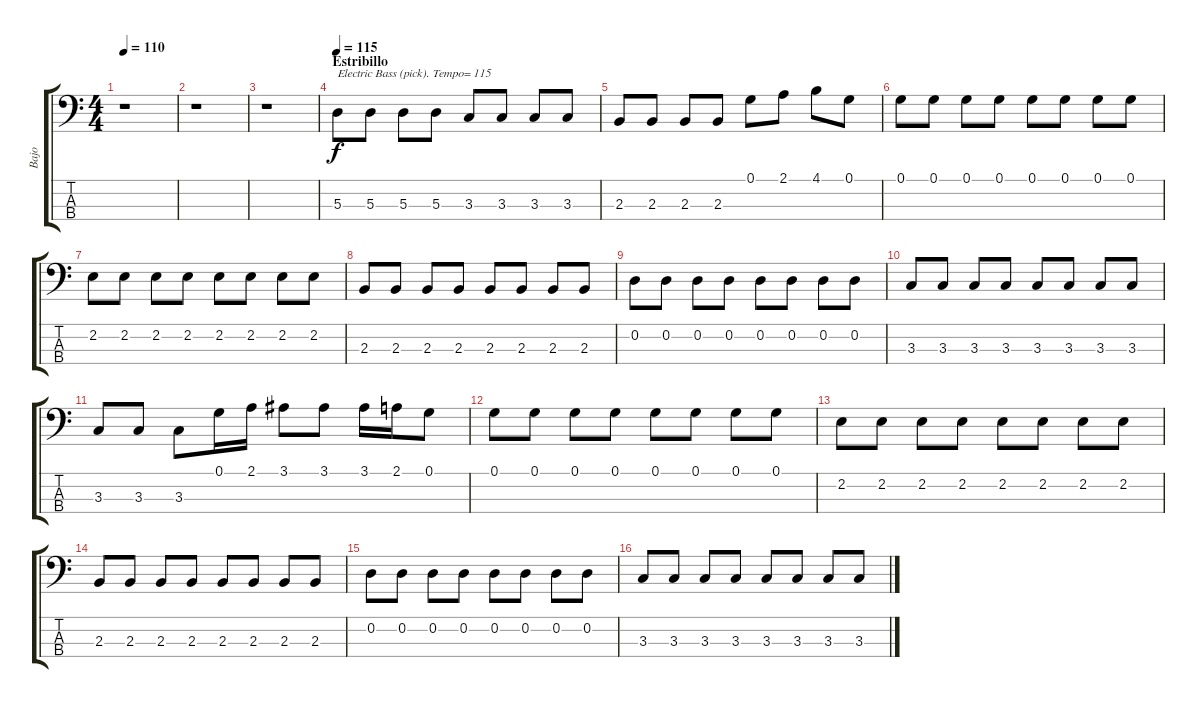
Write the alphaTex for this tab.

\track ("Bajo" "Bajo") {instrument electricbasspick}
\staff {score tabs}
\tuning (G2 D2 A1 E1) {hide}
\ts (4 4)
\tempo 110
\clef f4
\ks c
r.1{dy f} |
r.1 |
r.1 |
\section ("" "Estribillo")
\tempo 115
5.3.8{txt "Electric Bass (pick). Tempo= 115"} 5.3.8 5.3.8 5.3.8 3.3.8 3.3.8 3.3.8 3.3.8 |
2.3.8 2.3.8 2.3.8 2.3.8 0.1.8{volume 9} 2.1.8{volume 10} 4.1.8{volume 10} 0.1.8{volume 10} |
0.1.8 0.1.8 0.1.8 0.1.8 0.1.8 0.1.8 0.1.8 0.1.8 |
2.2.8 2.2.8 2.2.8 2.2.8 2.2.8 2.2.8 2.2.8 2.2.8 |
2.3.8 2.3.8 2.3.8 2.3.8 2.3.8 2.3.8 2.3.8 2.3.8 |
0.2.8 0.2.8 0.2.8 0.2.8 0.2.8 0.2.8 0.2.8 0.2.8 |
3.3.8 3.3.8 3.3.8 3.3.8 3.3.8 3.3.8 3.3.8 3.3.8 |
3.3.8 3.3.8 3.3.8 0.1.16{volume 15} 2.1.16{volume 15} 3.1.8{volume 15} 3.1.8{volume 15} 3.1.16{volume 15} 2.1.16{volume 15} 0.1.8{volume 15} |
0.1.8 0.1.8 0.1.8 0.1.8 0.1.8 0.1.8 0.1.8 0.1.8 |
2.2.8 2.2.8 2.2.8 2.2.8 2.2.8 2.2.8 2.2.8 2.2.8 |
2.3.8 2.3.8 2.3.8 2.3.8 2.3.8 2.3.8 2.3.8 2.3.8 |
0.2.8 0.2.8 0.2.8 0.2.8 0.2.8 0.2.8 0.2.8 0.2.8 |
3.3.8 3.3.8 3.3.8 3.3.8 3.3.8 3.3.8 3.3.8 3.3.8
